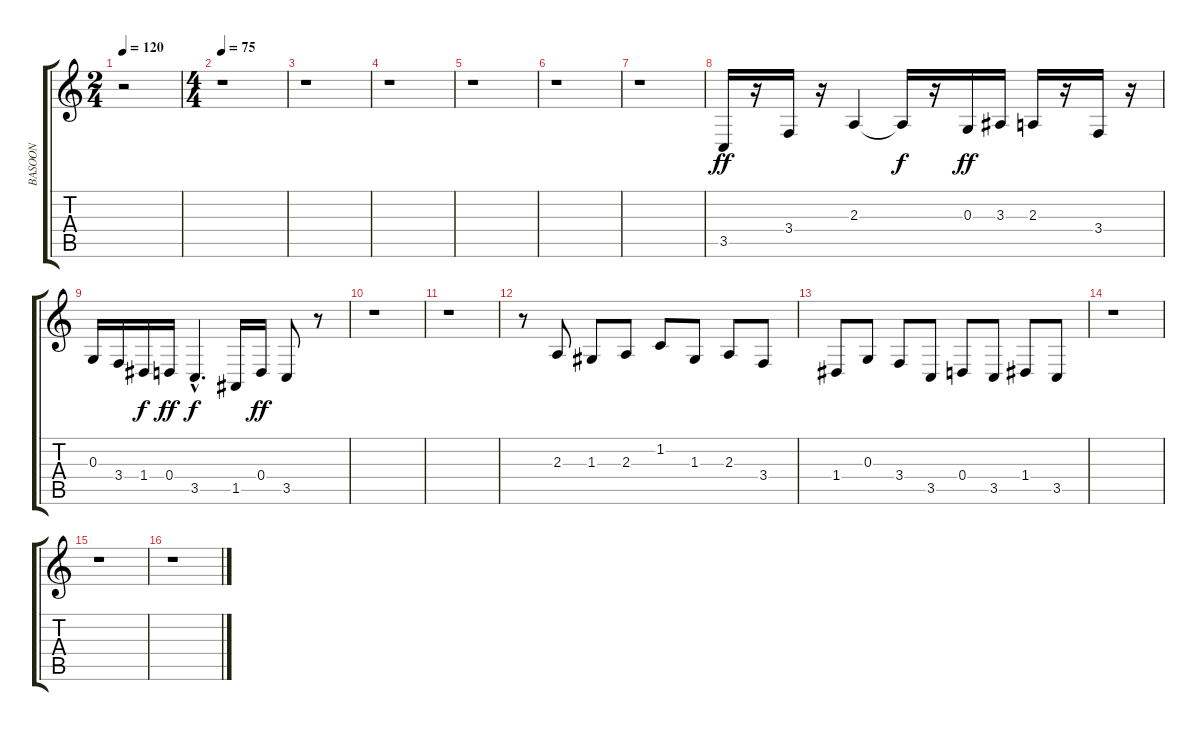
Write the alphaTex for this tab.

\track ("BASOON" "BASOON") {instrument bassoon}
\staff {score tabs}
\tuning (E4 B3 G3 D3 A2 E2) {hide}
\ts (2 4)
\tempo 120
\clef g2
\ks c
r.2{dy ff instrument bassoon} |
\ts (4 4)
\tempo 75
r.1 |
r.1 |
r.1 |
r.1 |
r.1 |
r.1 |
3.5.16 r.16 3.4.16 r.16 2.3.4 2.3{t}.16{dy f} r.16 0.3.16{dy ff} 3.3.16 2.3.16 r.16 3.4.16 r.16 |
0.3.16 3.4.16 1.4.16{dy f} 0.4.16{dy ff} 3.5{hac}.4{d dy f} 1.5.16 0.4.16{dy ff} 3.5.8 r.8 |
r.1 |
r.1 |
r.8 2.3.8 1.3.8 2.3.8 1.2.8 1.3.8 2.3.8 3.4.8 |
1.4.8 0.3.8 3.4.8 3.5.8 0.4.8 3.5.8 1.4.8 3.5.8 |
r.1 |
r.1 |
r.1
